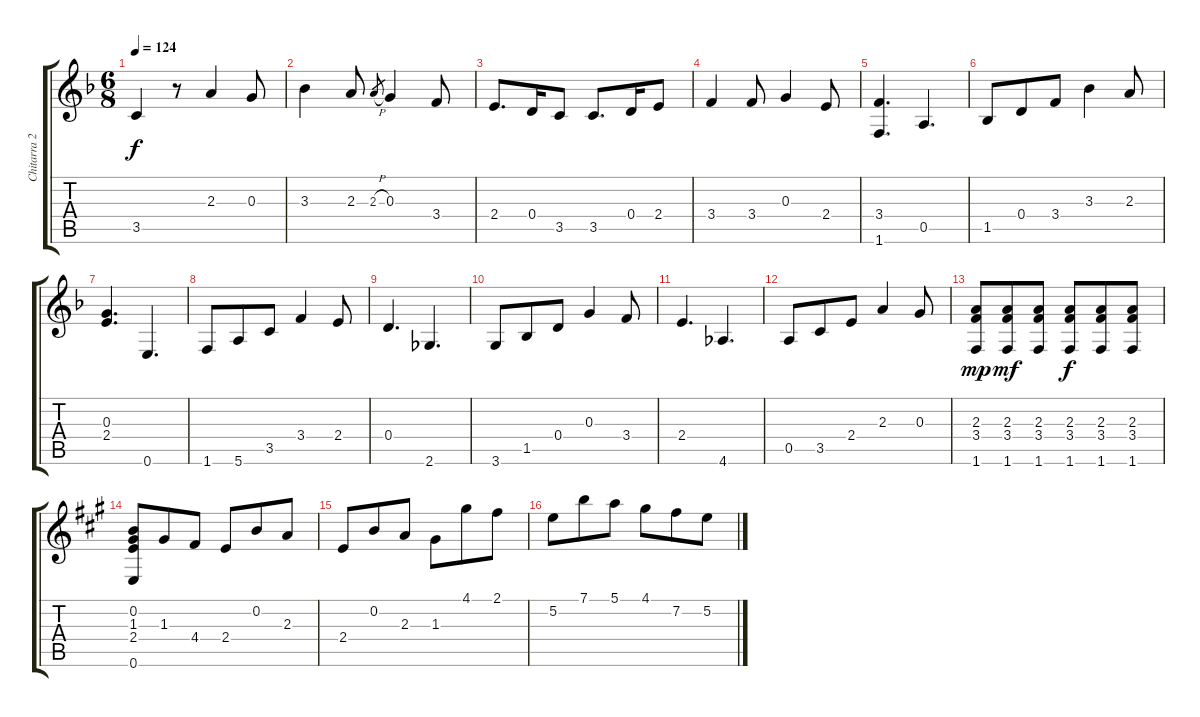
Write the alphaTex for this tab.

\track ("Chitarra 2" "Chitarra 2") {instrument acousticguitarnylon}
\staff {score tabs}
\tuning (E4 B3 G3 D3 A2 E2) {hide}
\ts (6 8)
\tempo 124
\clef g2
\ks f
3.5.4{dy f} r.8 2.3.4 0.3.8 |
3.3.4 2.3.8 2.3{h}.8{gr} 0.3.4 3.4.8 |
2.4.8{d} 0.4.16 3.5.8 3.5.8{d} 0.4.16 2.4.8 |
3.4.4 3.4.8 0.3.4 2.4.8 |
(3.4 1.6).4{d} 0.5.4{d} |
1.5.8 0.4.8 3.4.8 3.3.4 2.3.8 |
(0.3 2.4).4{d} 0.6.4{d} |
1.6.8 5.6.8 3.5.8 3.4.4 2.4.8 |
0.4.4{d} 2.6.4{d} |
3.6.8 1.5.8 0.4.8 0.3.4 3.4.8 |
2.4.4{d} 4.6.4{d} |
0.5.8 3.5.8 2.4.8 2.3.4 0.3.8 |
(2.3 3.4 1.6).8{dy mp} (2.3 3.4 1.6).8{dy mf} (2.3 3.4 1.6).8 (2.3 3.4 1.6).8{dy f} (2.3 3.4 1.6).8 (2.3 3.4 1.6).8 |
\ks a
(0.2 1.3 2.4 0.6).8 1.3.8 4.4.8 2.4.8 0.2.8 2.3.8 |
2.4.8 0.2.8 2.3.8 1.3.8 4.1.8 2.1.8 |
5.2.8 7.1.8 5.1.8 4.1.8 7.2.8 5.2.8
